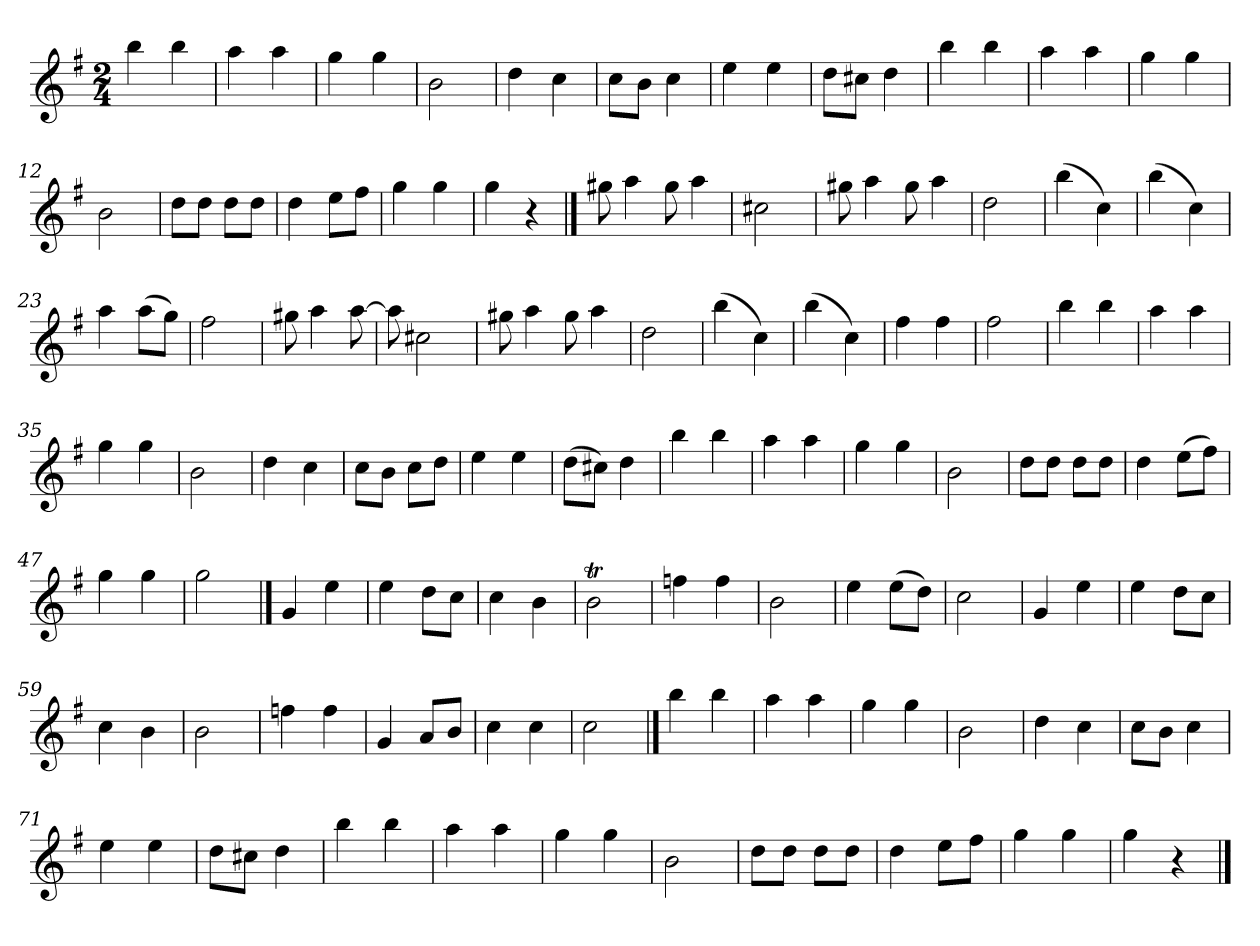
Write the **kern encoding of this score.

**kern
*part1
*staff1
*clefG2
*k[f#]
*G:
*M2/4
*MM120
=1
4bb
4bb
=2
4aa
4aa
=3
4gg
4gg
=4
2b
=5
4dd
4cc
=6
8cc\L
8b\J
4cc
=7
4ee
4ee
=8
8dd\L
8cc#X\J
4dd
=9
4bb
4bb
=10
4aa
4aa
=11
4gg
4gg
=12
2b
=13
8dd\L
8dd\J
8dd\L
8dd\J
=14
4dd
8ee\L
8ff#\J
=15
4gg
4gg
=16
4gg
4r
==17
8gg#X
4aa
8gg#
4aa
=18
2cc#X
=19
8gg#X
4aa
8gg#
4aa
=20
2dd
=21
(4bb
4cc)
=22
(4bb
4cc)
=23
4aa
(8aa\L
8gg\J)
=24
2ff#
=25
8gg#X
4aa
[8aa
=26
8aa]
2cc#X
=27
8gg#X
4aa
8gg#
4aa
=28
2dd
=29
(4bb
4cc)
=30
(4bb
4cc)
=31
4ff#
4ff#
=32
2ff#
=33
4bb
4bb
=34
4aa
4aa
=35
4gg
4gg
=36
2b
=37
4dd
4cc
=38
8cc\L
8b\J
8cc\L
8dd\J
=39
4ee
4ee
=40
(8dd\L
8cc#X\J)
4dd
=41
4bb
4bb
=42
4aa
4aa
=43
4gg
4gg
=44
2b
=45
8dd\L
8dd\J
8dd\L
8dd\J
=46
4dd
(8ee\L
8ff#\J)
=47
4gg
4gg
=48
2gg
==49
4g
4ee
=50
4ee
8dd\L
8cc\J
=51
4cc
4b
=52
2bt
=53
4ffn
4ff
=54
2b
=55
4ee
(8ee\L
8dd\J)
=56
2cc
=57
4g
4ee
=58
4ee
8dd\L
8cc\J
=59
4cc
4b
=60
2b
=61
4ffn
4ff
=62
4g
8a/L
8b/J
=63
4cc
4cc
=64
2cc
==65
4bb
4bb
=66
4aa
4aa
=67
4gg
4gg
=68
2b
=69
4dd
4cc
=70
8cc\L
8b\J
4cc
=71
4ee
4ee
=72
8dd\L
8cc#X\J
4dd
=73
4bb
4bb
=74
4aa
4aa
=75
4gg
4gg
=76
2b
=77
8dd\L
8dd\J
8dd\L
8dd\J
=78
4dd
8ee\L
8ff#\J
=79
4gg
4gg
=80
4gg
4r
==
*-
